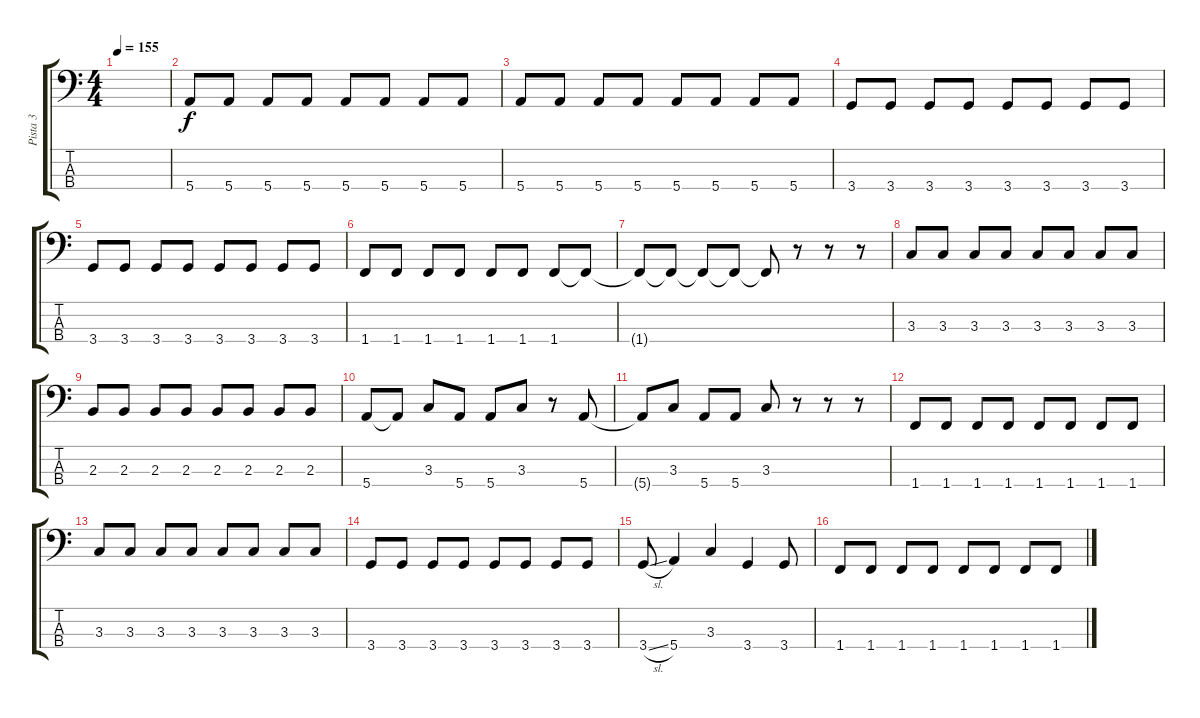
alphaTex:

\track ("Pista 3" "Pista 3") {instrument electricbassfinger}
\staff {score tabs}
\tuning (G2 D2 A1 E1) {hide}
\ts (4 4)
\tempo 155
\clef f4
\ks c
|
5.4.8 5.4.8 5.4.8 5.4.8 5.4.8 5.4.8 5.4.8 5.4.8 |
5.4.8 5.4.8 5.4.8 5.4.8 5.4.8 5.4.8 5.4.8 5.4.8 |
3.4.8 3.4.8 3.4.8 3.4.8 3.4.8 3.4.8 3.4.8 3.4.8 |
3.4.8 3.4.8 3.4.8 3.4.8 3.4.8 3.4.8 3.4.8 3.4.8 |
1.4.8 1.4.8 1.4.8 1.4.8 1.4.8 1.4.8 1.4.8 1.4{t}.8 |
1.4{t}.8 1.4{t}.8 1.4{t}.8 1.4{t}.8 1.4{t}.8 r.8 r.8 r.8 |
3.3.8 3.3.8 3.3.8 3.3.8 3.3.8 3.3.8 3.3.8 3.3.8 |
2.3.8 2.3.8 2.3.8 2.3.8 2.3.8 2.3.8 2.3.8 2.3.8 |
5.4.8 5.4{t}.8 3.3.8 5.4.8 5.4.8 3.3.8 r.8 5.4.8 |
5.4{t}.8 3.3.8 5.4.8 5.4.8 3.3.8 r.8 r.8 r.8 |
1.4.8 1.4.8 1.4.8 1.4.8 1.4.8 1.4.8 1.4.8 1.4.8 |
3.3.8 3.3.8 3.3.8 3.3.8 3.3.8 3.3.8 3.3.8 3.3.8 |
3.4.8 3.4.8 3.4.8 3.4.8 3.4.8 3.4.8 3.4.8 3.4.8 |
3.4{sl}.8 5.4.4 3.3.4 3.4.4 3.4.8 |
1.4.8 1.4.8 1.4.8 1.4.8 1.4.8 1.4.8 1.4.8 1.4.8
